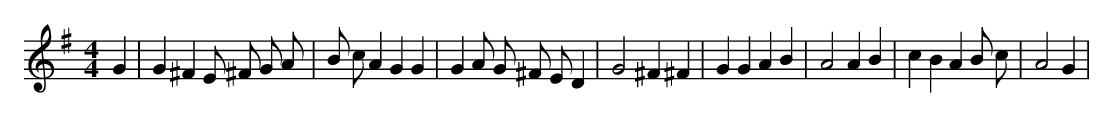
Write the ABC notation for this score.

X:1
M:4/4
L:1/8
K:G
G2 | G2 ^F2 E ^F G A | B c A2 G2 G2 | G2 A G ^F E D2 | G4 ^F2 ^F2 | G2 G2 A2 B2 | A4 A2 B2 | c2 B2 A2 B c | A4 G2 |
